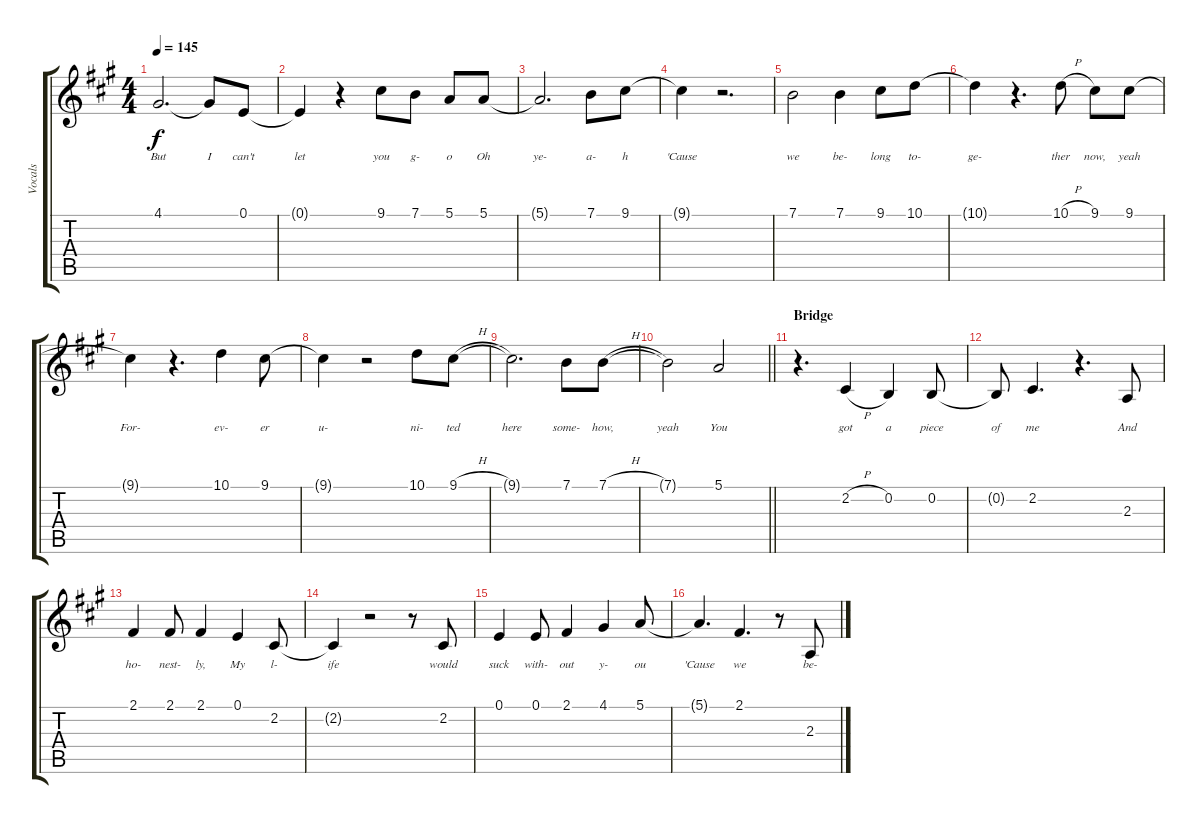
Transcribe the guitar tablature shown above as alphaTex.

\track ("Vocals" "Vocals") {instrument altosax}
\staff {score tabs}
\tuning (E4 B3 G3 D3 A2 E2) {hide}
\ts (4 4)
\tempo 145
\clef g2
\ks a
4.1{t}.2{d lyrics (0 "But") lyrics (1 "") lyrics (2 "") lyrics (3 "") lyrics (4 "") dy f} 4.1{t}.8{lyrics (0 "I") lyrics (1 "") lyrics (2 "") lyrics (3 "") lyrics (4 "")} 0.1.8{lyrics (0 "can't") lyrics (1 "") lyrics (2 "") lyrics (3 "") lyrics (4 "")} |
0.1{t}.4{lyrics (0 "let") lyrics (1 "") lyrics (2 "") lyrics (3 "") lyrics (4 "")} r.4 9.1.8{lyrics (0 "you") lyrics (1 "") lyrics (2 "") lyrics (3 "") lyrics (4 "")} 7.1.8{lyrics (0 "g-") lyrics (1 "") lyrics (2 "") lyrics (3 "") lyrics (4 "")} 5.1.8{lyrics (0 "o") lyrics (1 "") lyrics (2 "") lyrics (3 "") lyrics (4 "")} 5.1.8{lyrics (0 "Oh") lyrics (1 "") lyrics (2 "") lyrics (3 "") lyrics (4 "")} |
5.1{t}.2{d lyrics (0 "ye-") lyrics (1 "") lyrics (2 "") lyrics (3 "") lyrics (4 "")} 7.1.8{lyrics (0 "a-") lyrics (1 "") lyrics (2 "") lyrics (3 "") lyrics (4 "")} 9.1.8{lyrics (0 "h") lyrics (1 "") lyrics (2 "") lyrics (3 "") lyrics (4 "")} |
9.1{t}.4{lyrics (0 "'Cause") lyrics (1 "") lyrics (2 "") lyrics (3 "") lyrics (4 "")} r.2{d} |
7.1.2{lyrics (0 "we") lyrics (1 "") lyrics (2 "") lyrics (3 "") lyrics (4 "")} 7.1.4{lyrics (0 "be-") lyrics (1 "") lyrics (2 "") lyrics (3 "") lyrics (4 "")} 9.1.8{lyrics (0 "long") lyrics (1 "") lyrics (2 "") lyrics (3 "") lyrics (4 "")} 10.1.8{lyrics (0 "to-") lyrics (1 "") lyrics (2 "") lyrics (3 "") lyrics (4 "")} |
10.1{t}.4{lyrics (0 "ge-") lyrics (1 "") lyrics (2 "") lyrics (3 "") lyrics (4 "")} r.4{d} 10.1{h}.8{lyrics (0 "ther") lyrics (1 "") lyrics (2 "") lyrics (3 "") lyrics (4 "")} 9.1.8{lyrics (0 "now,") lyrics (1 "") lyrics (2 "") lyrics (3 "") lyrics (4 "")} 9.1.8{lyrics (0 "yeah") lyrics (1 "") lyrics (2 "") lyrics (3 "") lyrics (4 "")} |
9.1{t}.4{lyrics (0 "For-") lyrics (1 "") lyrics (2 "") lyrics (3 "") lyrics (4 "")} r.4{d} 10.1.4{lyrics (0 "ev-") lyrics (1 "") lyrics (2 "") lyrics (3 "") lyrics (4 "")} 9.1.8{lyrics (0 "er") lyrics (1 "") lyrics (2 "") lyrics (3 "") lyrics (4 "")} |
9.1{t}.4{lyrics (0 "u-") lyrics (1 "") lyrics (2 "") lyrics (3 "") lyrics (4 "")} r.2 10.1.8{lyrics (0 "ni-") lyrics (1 "") lyrics (2 "") lyrics (3 "") lyrics (4 "")} 9.1{h}.8{lyrics (0 "ted") lyrics (1 "") lyrics (2 "") lyrics (3 "") lyrics (4 "")} |
9.1{t}.2{d lyrics (0 "here") lyrics (1 "") lyrics (2 "") lyrics (3 "") lyrics (4 "")} 7.1.8{lyrics (0 "some-") lyrics (1 "") lyrics (2 "") lyrics (3 "") lyrics (4 "")} 7.1{h}.8{lyrics (0 "how,") lyrics (1 "") lyrics (2 "") lyrics (3 "") lyrics (4 "")} |
\barLineRight lightlight
7.1{t}.2{lyrics (0 "yeah") lyrics (1 "") lyrics (2 "") lyrics (3 "") lyrics (4 "")} 5.1.2{lyrics (0 "You") lyrics (1 "") lyrics (2 "") lyrics (3 "") lyrics (4 "")} |
\section ("" "Bridge")
r.4{d} 2.2{h}.4{lyrics (0 "got") lyrics (1 "") lyrics (2 "") lyrics (3 "") lyrics (4 "")} 0.2.4{lyrics (0 "a") lyrics (1 "") lyrics (2 "") lyrics (3 "") lyrics (4 "")} 0.2.8{lyrics (0 "piece") lyrics (1 "") lyrics (2 "") lyrics (3 "") lyrics (4 "")} |
0.2{t}.8{lyrics (0 "of") lyrics (1 "") lyrics (2 "") lyrics (3 "") lyrics (4 "")} 2.2.4{d lyrics (0 "me") lyrics (1 "") lyrics (2 "") lyrics (3 "") lyrics (4 "")} r.4{d} 2.3.8{lyrics (0 "And") lyrics (1 "") lyrics (2 "") lyrics (3 "") lyrics (4 "")} |
2.1.4{lyrics (0 "ho-") lyrics (1 "") lyrics (2 "") lyrics (3 "") lyrics (4 "")} 2.1.8{lyrics (0 "nest-") lyrics (1 "") lyrics (2 "") lyrics (3 "") lyrics (4 "")} 2.1.4{lyrics (0 "ly,") lyrics (1 "") lyrics (2 "") lyrics (3 "") lyrics (4 "")} 0.1.4{lyrics (0 "My") lyrics (1 "") lyrics (2 "") lyrics (3 "") lyrics (4 "")} 2.2.8{lyrics (0 "l-") lyrics (1 "") lyrics (2 "") lyrics (3 "") lyrics (4 "")} |
2.2{t}.4{lyrics (0 "ife") lyrics (1 "") lyrics (2 "") lyrics (3 "") lyrics (4 "")} r.2 r.8 2.2.8{lyrics (0 "would") lyrics (1 "") lyrics (2 "") lyrics (3 "") lyrics (4 "")} |
0.1.4{lyrics (0 "suck") lyrics (1 "") lyrics (2 "") lyrics (3 "") lyrics (4 "")} 0.1.8{lyrics (0 "with-") lyrics (1 "") lyrics (2 "") lyrics (3 "") lyrics (4 "")} 2.1.4{lyrics (0 "out") lyrics (1 "") lyrics (2 "") lyrics (3 "") lyrics (4 "")} 4.1.4{lyrics (0 "y-") lyrics (1 "") lyrics (2 "") lyrics (3 "") lyrics (4 "")} 5.1.8{lyrics (0 "ou") lyrics (1 "") lyrics (2 "") lyrics (3 "") lyrics (4 "")} |
5.1{t}.4{d lyrics (0 "'Cause") lyrics (1 "") lyrics (2 "") lyrics (3 "") lyrics (4 "")} 2.1.4{d lyrics (0 "we") lyrics (1 "") lyrics (2 "") lyrics (3 "") lyrics (4 "")} r.8 2.3.8{lyrics (0 "be-") lyrics (1 "") lyrics (2 "") lyrics (3 "") lyrics (4 "")}
